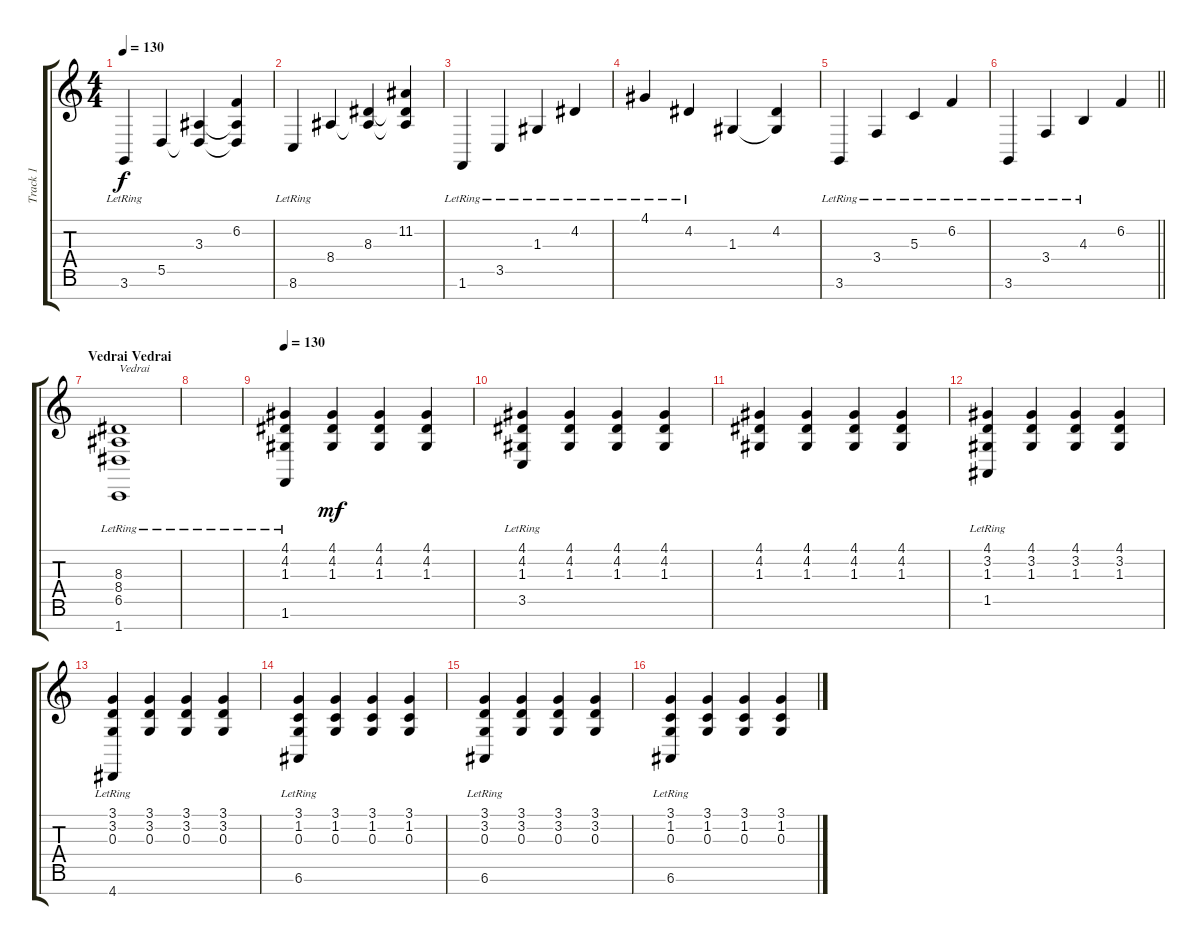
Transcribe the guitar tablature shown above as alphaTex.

\track ("Track 1" "Track 1") {instrument acousticgrandpiano}
\staff {score tabs}
\tuning (E4 B3 G3 D3 A2 E2 B1) {hide}
\ts (4 4)
\tempo 130
\clef g2
\ks c
3.6{lr}.4{dy f} 5.5.4 (3.3 5.5{t}).4 (6.2 3.3{t} 5.5{t}).4 |
8.6{lr}.4 8.4.4 (8.3 8.4{t}).4 (11.2 8.3{t} 8.4{t}).4 |
1.6{lr}.4 3.5{lr}.4 1.3{lr}.4 4.2{lr}.4 |
4.1{lr}.4 4.2{lr}.4 1.3.4 (4.2 1.3{t}).4 |
3.6{lr}.4 3.4{lr}.4 5.3{lr}.4 6.2{lr}.4 |
\barLineRight lightlight
3.6{lr}.4 3.4{lr}.4 4.3{lr}.4 6.2.4 |
\section ("" "Vedrai Vedrai")
(8.3{lr} 8.4{lr} 6.5{lr} 1.7{lr}).1{txt "Vedrai"} |
|
\tempo 130
(4.1 4.2 1.3 1.6{lr}).4 (4.1 4.2 1.3).4{dy mf} (4.1 4.2 1.3).4 (4.1 4.2 1.3).4 |
(4.1 4.2 1.3 3.5{lr}).4 (4.1 4.2 1.3).4 (4.1 4.2 1.3).4 (4.1 4.2 1.3).4 |
(4.1 4.2 1.3).4 (4.1 4.2 1.3).4 (4.1 4.2 1.3).4 (4.1 4.2 1.3).4 |
(4.1 3.2 1.3 1.5{lr}).4 (4.1 3.2 1.3).4 (4.1 3.2 1.3).4 (4.1 3.2 1.3).4 |
(3.1 3.2 0.3 4.7{lr}).4 (3.1 3.2 0.3).4 (3.1 3.2 0.3).4 (3.1 3.2 0.3).4 |
(3.1 1.2 0.3 6.6{lr}).4 (3.1 1.2 0.3).4 (3.1 1.2 0.3).4 (3.1 1.2 0.3).4 |
(3.1 3.2 0.3 6.6{lr}).4 (3.1 3.2 0.3).4 (3.1 3.2 0.3).4 (3.1 3.2 0.3).4 |
(3.1 1.2 0.3 6.6{lr}).4 (3.1 1.2 0.3).4 (3.1 1.2 0.3).4 (3.1 1.2 0.3).4
